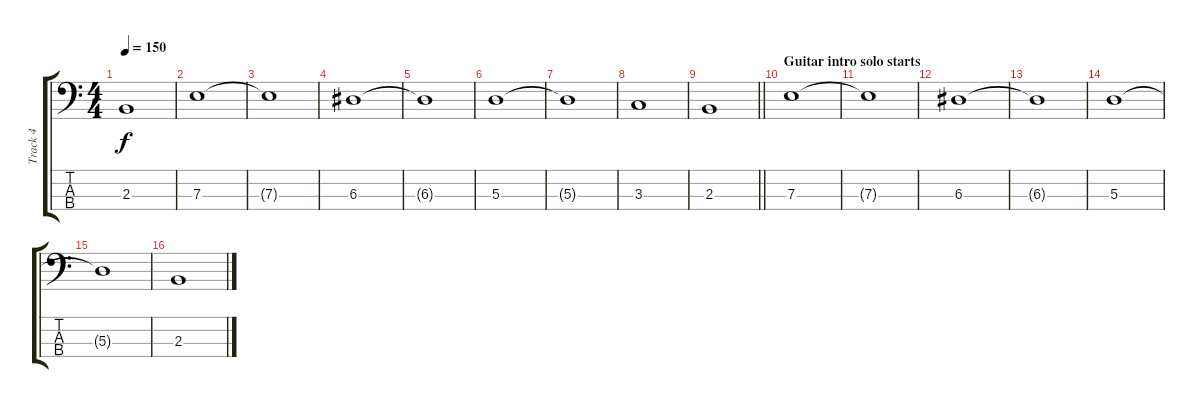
\track ("Track 4" "Track 4") {instrument electricbassfinger}
\staff {score tabs}
\tuning (G2 D2 A1 E1) {hide}
\ts (4 4)
\tempo 150
\clef f4
\ks c
2.3.1{dy f} |
7.3.1 |
7.3{t}.1 |
6.3.1 |
6.3{t}.1 |
5.3.1 |
5.3{t}.1 |
3.3.1 |
\barLineRight lightlight
2.3.1 |
\section ("" "Guitar intro solo starts")
7.3.1 |
7.3{t}.1 |
6.3.1 |
6.3{t}.1 |
5.3.1 |
5.3{t}.1 |
2.3.1
